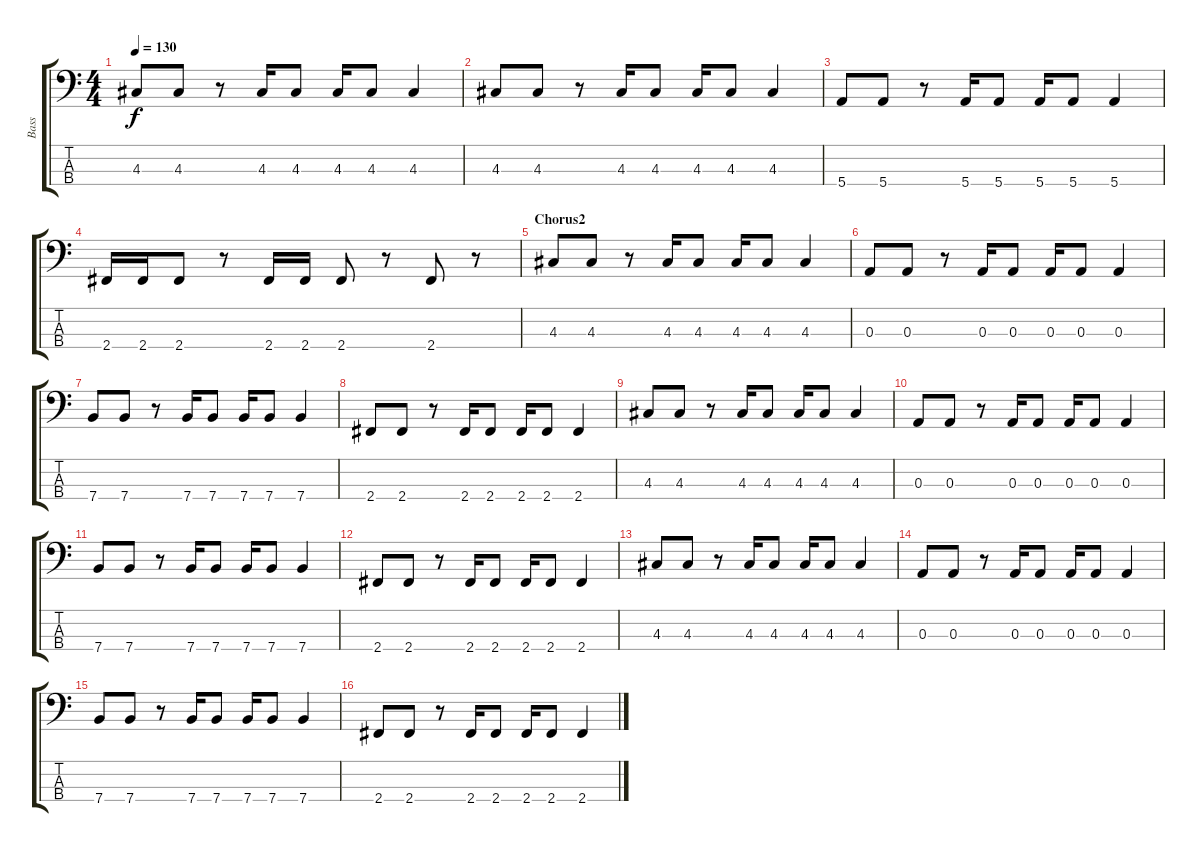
\track ("Bass" "Bass") {instrument electricbassfinger}
\staff {score tabs}
\tuning (G2 D2 A1 E1) {hide}
\ts (4 4)
\tempo 130
\clef f4
\ks c
4.3.8{dy f} 4.3.8 r.8 4.3.16 4.3.8 4.3.16 4.3.8 4.3.4 |
4.3.8 4.3.8 r.8 4.3.16 4.3.8 4.3.16 4.3.8 4.3.4 |
5.4.8 5.4.8 r.8 5.4.16 5.4.8 5.4.16 5.4.8 5.4.4 |
2.4.16 2.4.16 2.4.8 r.8 2.4.16 2.4.16 2.4.8 r.8 2.4.8 r.8 |
\section ("" "Chorus2")
4.3.8 4.3.8 r.8 4.3.16 4.3.8 4.3.16 4.3.8 4.3.4 |
0.3.8 0.3.8 r.8 0.3.16 0.3.8 0.3.16 0.3.8 0.3.4 |
7.4.8 7.4.8 r.8 7.4.16 7.4.8 7.4.16 7.4.8 7.4.4 |
2.4.8 2.4.8 r.8 2.4.16 2.4.8 2.4.16 2.4.8 2.4.4 |
4.3.8 4.3.8 r.8 4.3.16 4.3.8 4.3.16 4.3.8 4.3.4 |
0.3.8 0.3.8 r.8 0.3.16 0.3.8 0.3.16 0.3.8 0.3.4 |
7.4.8 7.4.8 r.8 7.4.16 7.4.8 7.4.16 7.4.8 7.4.4 |
2.4.8 2.4.8 r.8 2.4.16 2.4.8 2.4.16 2.4.8 2.4.4 |
4.3.8 4.3.8 r.8 4.3.16 4.3.8 4.3.16 4.3.8 4.3.4 |
0.3.8 0.3.8 r.8 0.3.16 0.3.8 0.3.16 0.3.8 0.3.4 |
7.4.8 7.4.8 r.8 7.4.16 7.4.8 7.4.16 7.4.8 7.4.4 |
2.4.8 2.4.8 r.8 2.4.16 2.4.8 2.4.16 2.4.8 2.4.4
